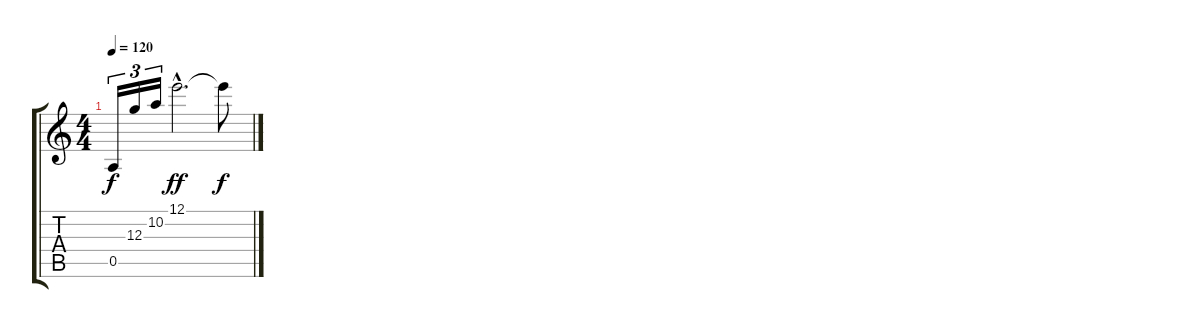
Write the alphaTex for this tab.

\track "" {instrument acousticguitarnylon}
\staff {score tabs}
\tuning (E4 B3 G3 D3 A2 E2) {hide}
\ts (4 4)
\tempo 120
\clef g2
\ks c
0.5.16{tu (3 2) dy f} 12.3.16{tu (3 2)} 10.2.16{tu (3 2)} 12.1{hac}.2{d dy ff} 12.1{t}.8{dy f}
